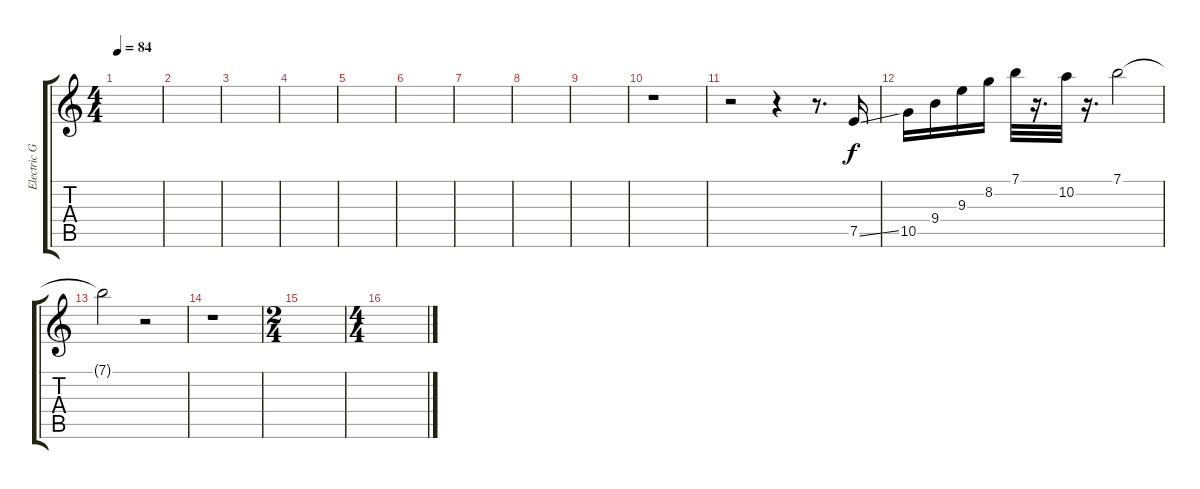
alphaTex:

\track ("Electric Guitar 1" "Electric G") {instrument electricguitarjazz}
\staff {score tabs}
\tuning (E4 B3 G3 D3 A2 E2) {hide}
\ts (4 4)
\tempo 84
\clef g2
\ks c
|
|
|
|
|
|
|
|
|
r.1 |
r.2 r.4 r.8{d} 7.5{ss}.16{balance 16 instrument overdrivenguitar} |
10.5.16{balance 16 instrument overdrivenguitar} 9.4.16 9.3.16 8.2.16 7.1.32 r.16{d} 10.2.32 r.16{d} 7.1.2 |
7.1{t}.2{dy f} r.2 |
r.1 |
\ts (2 4)
|
\ts (4 4)
